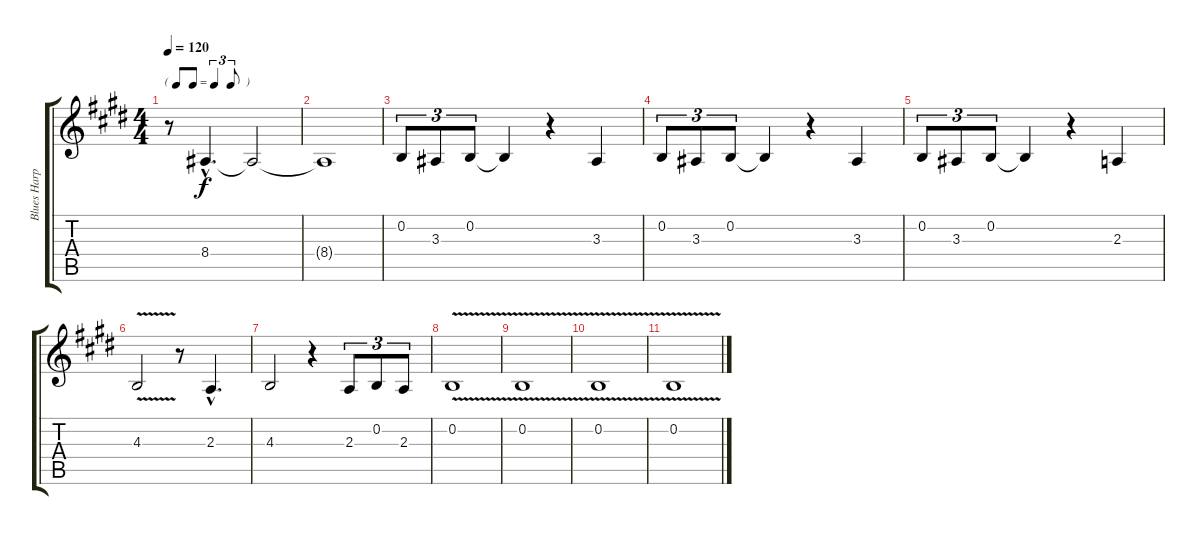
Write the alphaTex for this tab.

\track ("Blues Harp" "Blues Harp") {instrument harmonica}
\staff {score tabs}
\tuning (E4 B3 G3 D3 A2 E2) {hide}
\ts (4 4)
\tf triplet8th
\tempo 120
\clef g2
\ks e
r.8{dy f} 8.4{hac}.4{d} 8.4{t}.2 |
8.4{t}.1 |
0.2.8{tu (3 2)} 3.3.8{tu (3 2)} 0.2.8{tu (3 2)} 0.2{t}.4 r.4 3.3.4 |
0.2.8{tu (3 2)} 3.3.8{tu (3 2)} 0.2.8{tu (3 2)} 0.2{t}.4 r.4 3.3.4 |
0.2.8{tu (3 2)} 3.3.8{tu (3 2)} 0.2.8{tu (3 2)} 0.2{t}.4 r.4 2.3.4 |
4.3{v}.2 r.8 2.3{hac}.4{d} |
4.3.2 r.4 2.3.8{tu (3 2)} 0.2.8{tu (3 2)} 2.3.8{tu (3 2)} |
0.2{v}.1 |
0.2{v}.1 |
0.2{v}.1 |
0.2{v}.1
